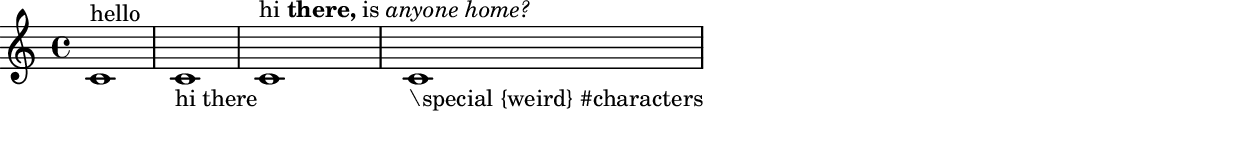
%% Generated by lilypond-book.py
%% Options: [indent=0\mm,verbatim,fragment,quote,relative=1,ragged-right,alt=[image of music]]
\include "lilypond-book-preamble.ly"







% ****************************************************************
% Start cut-&-pastable-section 
% ****************************************************************

\paper {
  #(define dump-extents #t)
  
  indent = 0\mm
  line-width = 160\mm - 2.0 * 0.4\in
  ragged-right = ##t
  force-assignment = #""
  line-width = #(- line-width (* mm  3.000000))
}

\layout {
  
}

\relative c'
{


% ****************************************************************
% ly snippet contents follows:
% ****************************************************************
\sourcefileline 278
c1^\markup { hello }
c1_\markup { hi there }
c1^\markup { hi \bold there, is \italic {anyone home?} }
c1_\markup { "\special {weird} #characters" }



% ****************************************************************
% end ly snippet
% ****************************************************************
}
